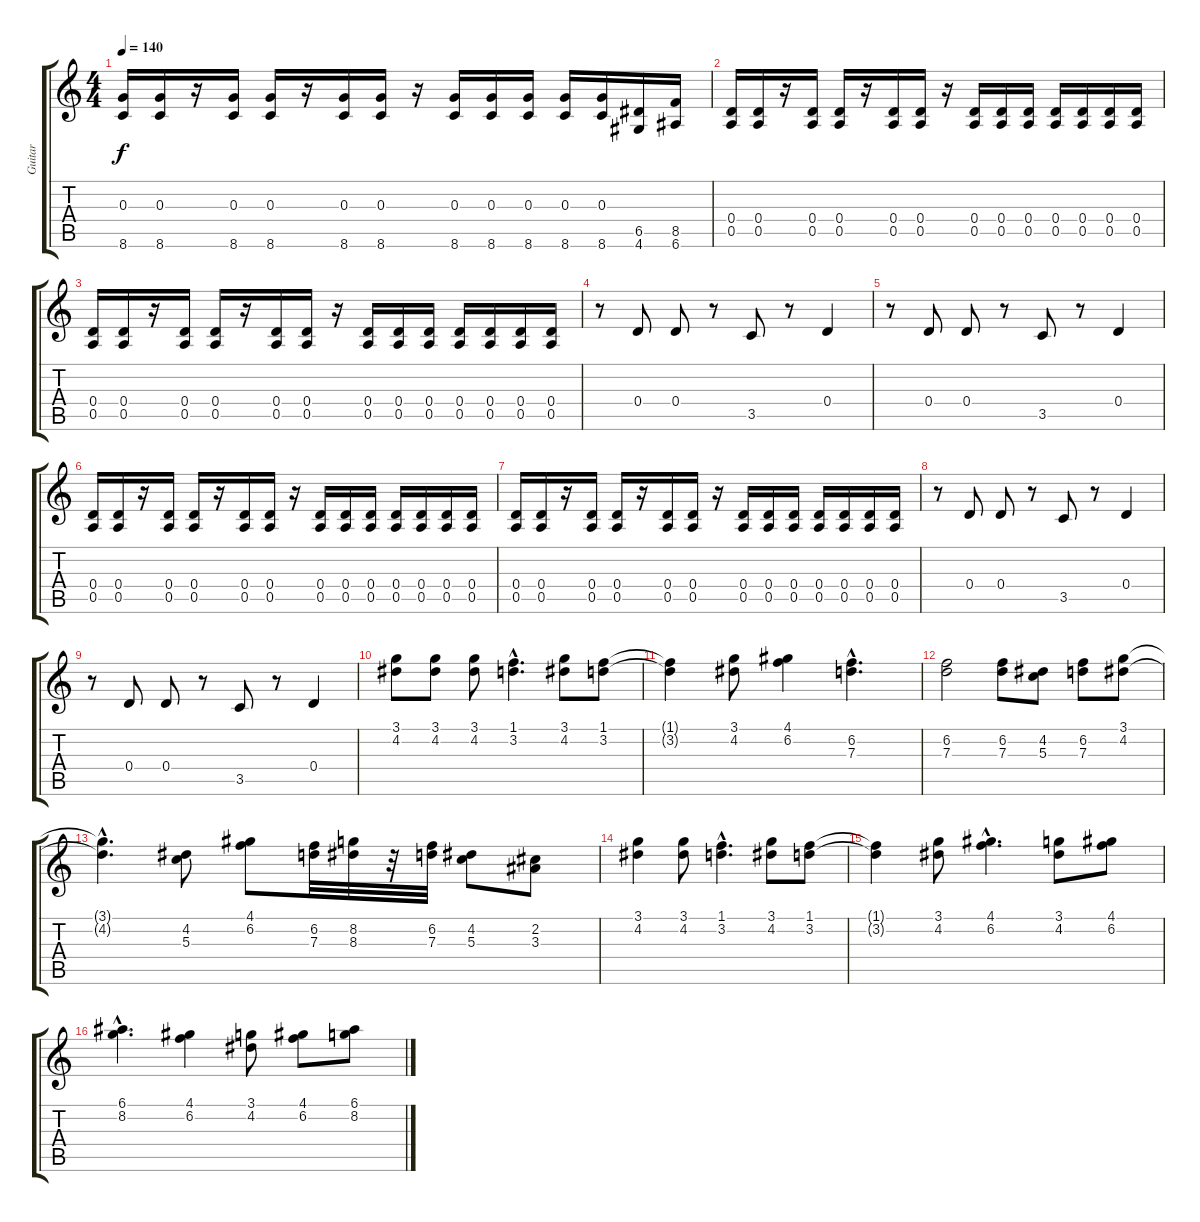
\track ("Guitar " "Guitar ") {instrument distortionguitar}
\staff {score tabs}
\tuning (E4 B3 G3 D3 A2 E2) {hide}
\ts (4 4)
\tempo 140
\clef g2
\ks c
(0.3 8.6).16{dy f} (0.3 8.6).16 r.16 (0.3 8.6).16 (0.3 8.6).16 r.16 (0.3 8.6).16 (0.3 8.6).16 r.16 (0.3 8.6).16 (0.3 8.6).16 (0.3 8.6).16 (0.3 8.6).16 (0.3 8.6).16 (6.5 4.6).16 (8.5 6.6).16 |
(0.4 0.5).16 (0.4 0.5).16 r.16 (0.4 0.5).16 (0.4 0.5).16 r.16 (0.4 0.5).16 (0.4 0.5).16 r.16 (0.4 0.5).16 (0.4 0.5).16 (0.4 0.5).16 (0.4 0.5).16 (0.4 0.5).16 (0.4 0.5).16 (0.4 0.5).16 |
(0.4 0.5).16 (0.4 0.5).16 r.16 (0.4 0.5).16 (0.4 0.5).16 r.16 (0.4 0.5).16 (0.4 0.5).16 r.16 (0.4 0.5).16 (0.4 0.5).16 (0.4 0.5).16 (0.4 0.5).16 (0.4 0.5).16 (0.4 0.5).16 (0.4 0.5).16 |
r.8 0.4.8 0.4.8 r.8 3.5.8 r.8 0.4.4 |
r.8 0.4.8 0.4.8 r.8 3.5.8 r.8 0.4.4 |
(0.4 0.5).16 (0.4 0.5).16 r.16 (0.4 0.5).16 (0.4 0.5).16 r.16 (0.4 0.5).16 (0.4 0.5).16 r.16 (0.4 0.5).16 (0.4 0.5).16 (0.4 0.5).16 (0.4 0.5).16 (0.4 0.5).16 (0.4 0.5).16 (0.4 0.5).16 |
(0.4 0.5).16 (0.4 0.5).16 r.16 (0.4 0.5).16 (0.4 0.5).16 r.16 (0.4 0.5).16 (0.4 0.5).16 r.16 (0.4 0.5).16 (0.4 0.5).16 (0.4 0.5).16 (0.4 0.5).16 (0.4 0.5).16 (0.4 0.5).16 (0.4 0.5).16 |
r.8 0.4.8 0.4.8 r.8 3.5.8 r.8 0.4.4 |
r.8 0.4.8 0.4.8 r.8 3.5.8 r.8 0.4.4 |
(3.1 4.2).8 (3.1 4.2).8 (3.1 4.2).8 (1.1{hac} 3.2{hac}).4{d} (3.1 4.2).8 (1.1 3.2).8 |
(1.1{t} 3.2{t}).4 (3.1 4.2).8 (4.1 6.2).4 (6.2{hac} 7.3{hac}).4{d} |
(6.2 7.3).2 (6.2 7.3).8 (4.2 5.3).8 (6.2 7.3).8 (3.1 4.2).8 |
(3.1{hac t} 4.2{hac t}).4{d} (4.2 5.3).8 (4.1 6.2).8 (6.2 7.3).32 (8.2 8.3).32 r.32 (6.2 7.3).32 (4.2 5.3).8 (2.2 3.3).8 |
(3.1 4.2).4 (3.1 4.2).8 (1.1{hac} 3.2{hac}).4{d} (3.1 4.2).8 (1.1 3.2).8 |
(1.1{t} 3.2{t}).4 (3.1 4.2).8 (4.1{hac} 6.2{hac}).4{d} (3.1 4.2).8 (4.1 6.2).8 |
(6.1{hac} 8.2{hac}).4{d} (4.1 6.2).4 (3.1 4.2).8 (4.1 6.2).8 (6.1 8.2).8
